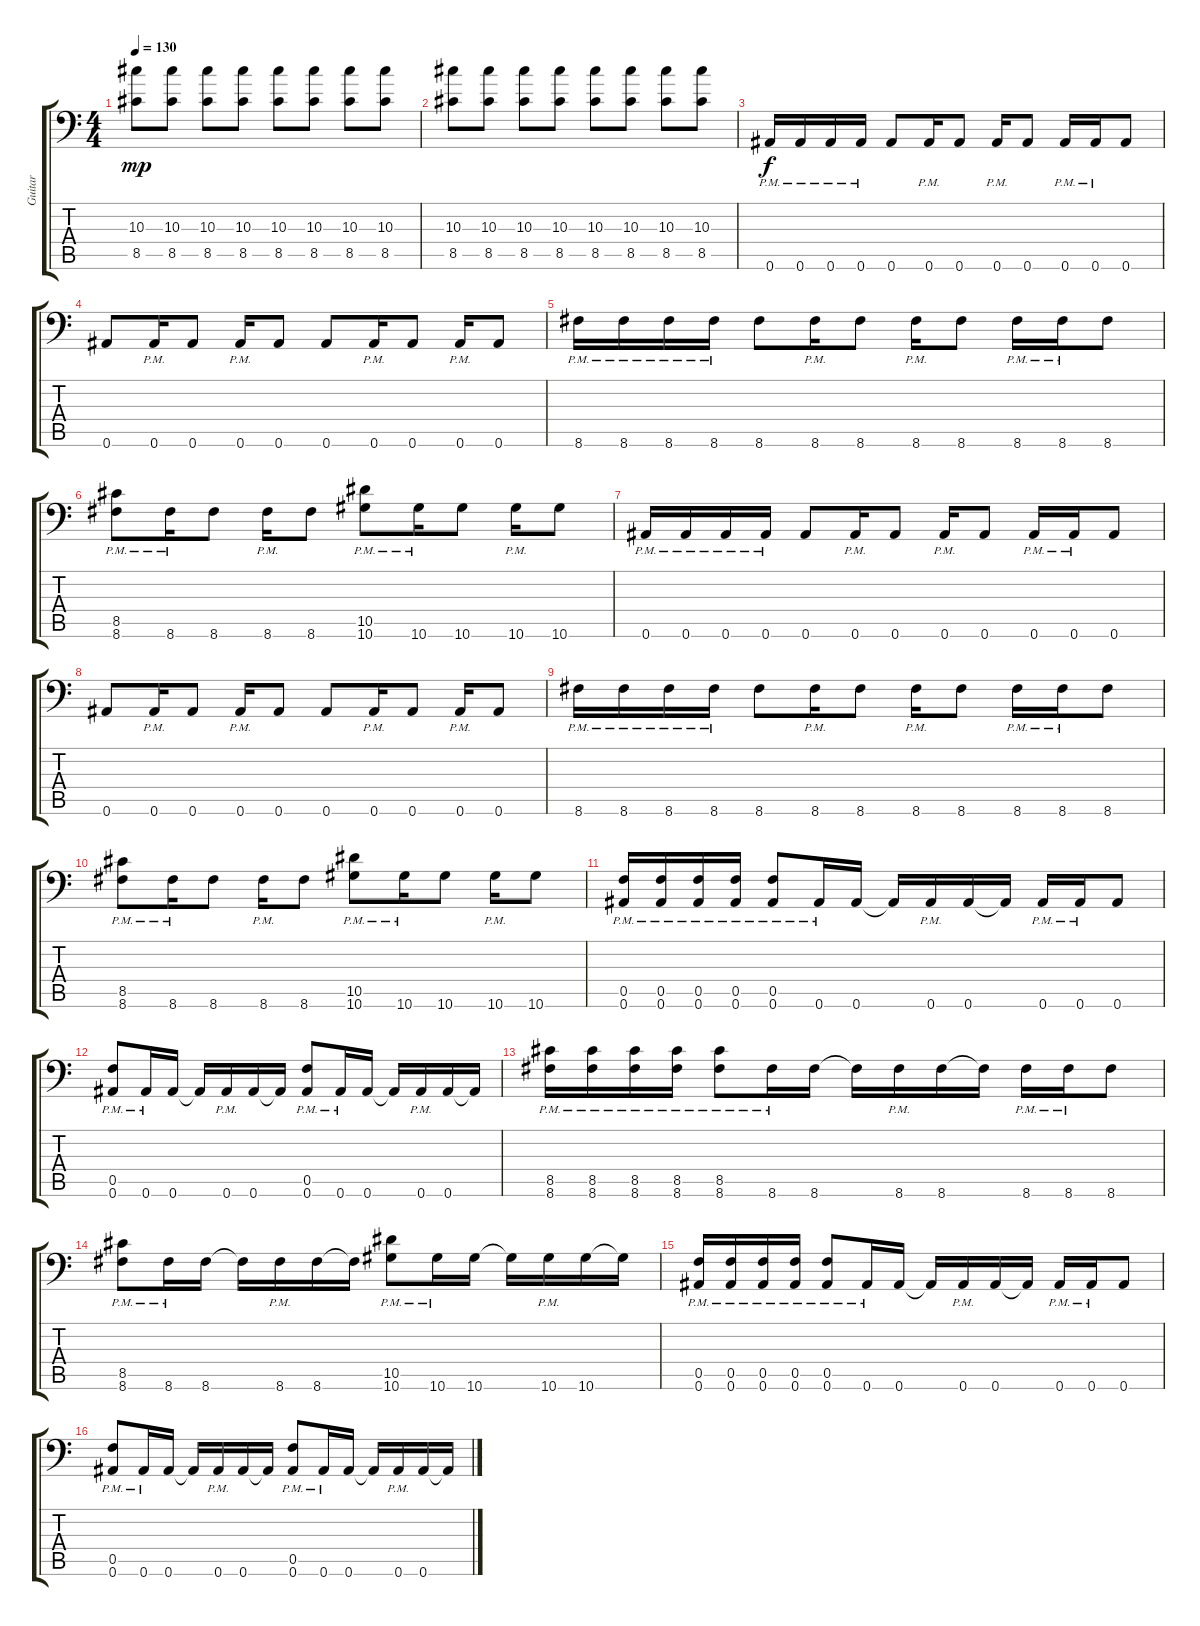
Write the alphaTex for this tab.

\track ("Guitar" "Guitar") {instrument distortionguitar}
\staff {score tabs}
\tuning (C4 G3 Eb3 Bb2 F2 Bb1) {hide}
\ts (4 4)
\tempo 130
\clef f4
\ks c
(10.3 8.5).8{dy mp} (10.3 8.5).8 (10.3 8.5).8 (10.3 8.5).8 (10.3 8.5).8 (10.3 8.5).8 (10.3 8.5).8 (10.3 8.5).8 |
(10.3 8.5).8 (10.3 8.5).8 (10.3 8.5).8 (10.3 8.5).8 (10.3 8.5).8 (10.3 8.5).8 (10.3 8.5).8 (10.3 8.5).8 |
0.6{pm}.16{dy f} 0.6{pm}.16 0.6{pm}.16 0.6{pm}.16 0.6.8 0.6{pm}.16 0.6.8 0.6{pm}.16 0.6.8 0.6{pm}.16 0.6{pm}.16 0.6.8 |
0.6.8 0.6{pm}.16 0.6.8 0.6{pm}.16 0.6.8 0.6.8 0.6{pm}.16 0.6.8 0.6{pm}.16 0.6.8 |
8.6{pm}.16 8.6{pm}.16 8.6{pm}.16 8.6{pm}.16 8.6.8 8.6{pm}.16 8.6.8 8.6{pm}.16 8.6.8 8.6{pm}.16 8.6{pm}.16 8.6.8 |
(8.5{pm} 8.6{pm}).8 8.6{pm}.16 8.6.8 8.6{pm}.16 8.6.8 (10.5{pm} 10.6{pm}).8 10.6{pm}.16 10.6.8 10.6{pm}.16 10.6.8 |
0.6{pm}.16 0.6{pm}.16 0.6{pm}.16 0.6{pm}.16 0.6.8 0.6{pm}.16 0.6.8 0.6{pm}.16 0.6.8 0.6{pm}.16 0.6{pm}.16 0.6.8 |
0.6.8 0.6{pm}.16 0.6.8 0.6{pm}.16 0.6.8 0.6.8 0.6{pm}.16 0.6.8 0.6{pm}.16 0.6.8 |
8.6{pm}.16 8.6{pm}.16 8.6{pm}.16 8.6{pm}.16 8.6.8 8.6{pm}.16 8.6.8 8.6{pm}.16 8.6.8 8.6{pm}.16 8.6{pm}.16 8.6.8 |
(8.5{pm} 8.6{pm}).8 8.6{pm}.16 8.6.8 8.6{pm}.16 8.6.8 (10.5{pm} 10.6{pm}).8 10.6{pm}.16 10.6.8 10.6{pm}.16 10.6.8 |
(0.5{pm} 0.6{pm}).16 (0.5{pm} 0.6{pm}).16 (0.5{pm} 0.6{pm}).16 (0.5{pm} 0.6{pm}).16 (0.5{pm} 0.6{pm}).8 0.6{pm}.16 0.6.16 0.6{t}.16 0.6{pm}.16 0.6.16 0.6{t}.16 0.6{pm}.16 0.6{pm}.16 0.6.8 |
(0.5{pm} 0.6{pm}).8 0.6{pm}.16 0.6.16 0.6{t}.16 0.6{pm}.16 0.6.16 0.6{t}.16 (0.5{pm} 0.6{pm}).8 0.6{pm}.16 0.6.16 0.6{t}.16 0.6{pm}.16 0.6.16 0.6{t}.16 |
(8.5{pm} 8.6{pm}).16 (8.5{pm} 8.6{pm}).16 (8.5{pm} 8.6{pm}).16 (8.5{pm} 8.6{pm}).16 (8.5{pm} 8.6{pm}).8 8.6{pm}.16 8.6.16 8.6{t}.16 8.6{pm}.16 8.6.16 8.6{t}.16 8.6{pm}.16 8.6{pm}.16 8.6.8 |
(8.5{pm} 8.6{pm}).8 8.6{pm}.16 8.6.16 8.6{t}.16 8.6{pm}.16 8.6.16 8.6{t}.16 (10.5{pm} 10.6{pm}).8 10.6{pm}.16 10.6.16 10.6{t}.16 10.6{pm}.16 10.6.16 10.6{t}.16 |
(0.5{pm} 0.6{pm}).16 (0.5{pm} 0.6{pm}).16 (0.5{pm} 0.6{pm}).16 (0.5{pm} 0.6{pm}).16 (0.5{pm} 0.6{pm}).8 0.6{pm}.16 0.6.16 0.6{t}.16 0.6{pm}.16 0.6.16 0.6{t}.16 0.6{pm}.16 0.6{pm}.16 0.6.8 |
(0.5{pm} 0.6{pm}).8 0.6{pm}.16 0.6.16 0.6{t}.16 0.6{pm}.16 0.6.16 0.6{t}.16 (0.5{pm} 0.6{pm}).8 0.6{pm}.16 0.6.16 0.6{t}.16 0.6{pm}.16 0.6.16 0.6{t}.16
